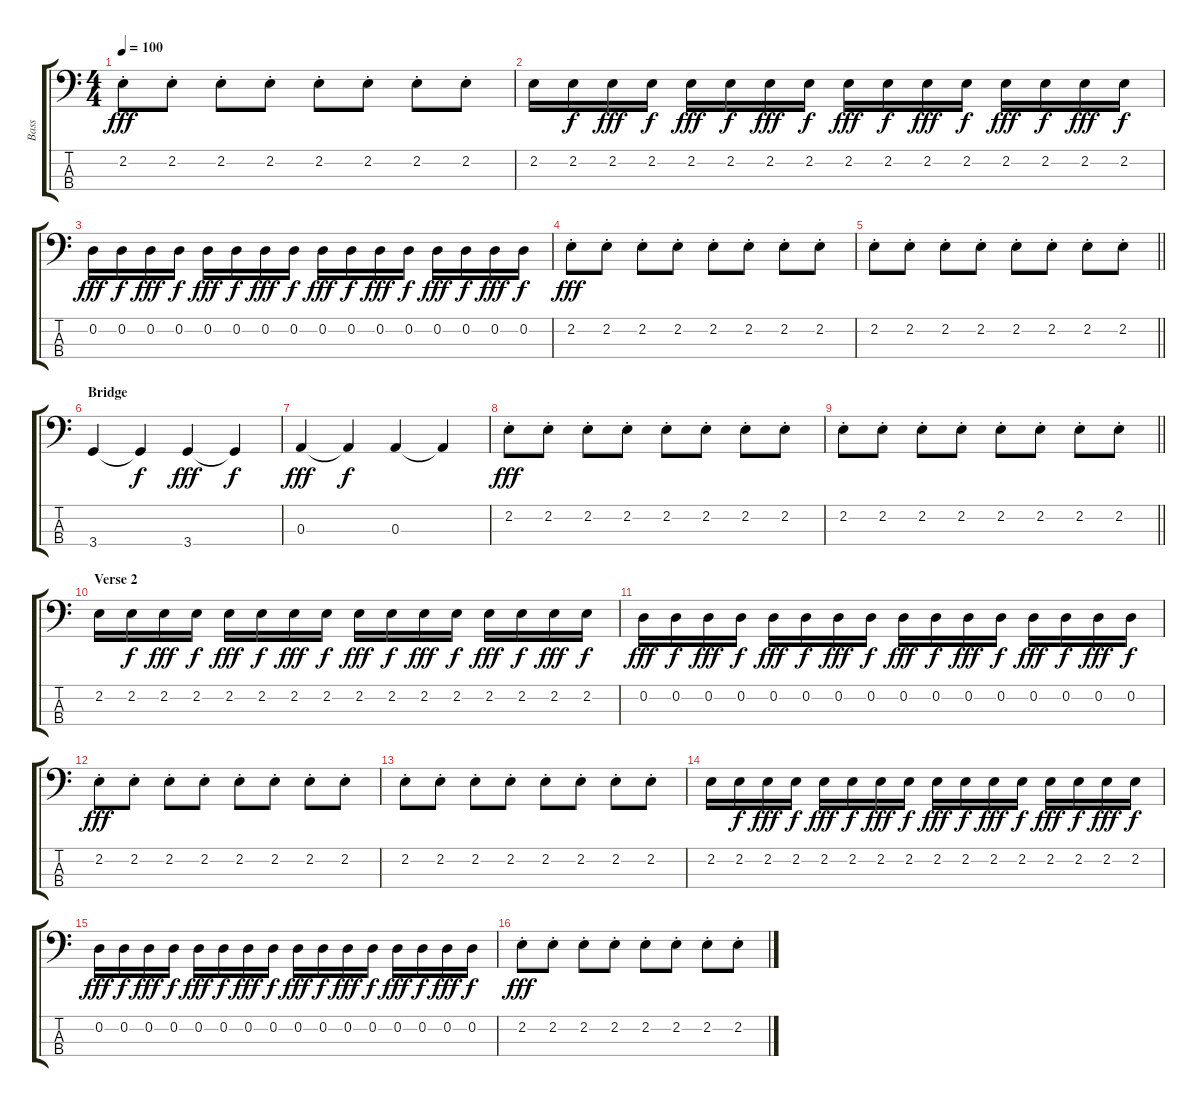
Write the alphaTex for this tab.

\track ("Bass" "Bass") {instrument electricbassfinger}
\staff {score tabs}
\tuning (G2 D2 A1 E1) {hide}
\ts (4 4)
\tempo 100
\clef f4
\ks c
2.2{st}.8{dy fff} 2.2{st}.8 2.2{st}.8 2.2{st}.8 2.2{st}.8 2.2{st}.8 2.2{st}.8 2.2{st}.8 |
2.2.16 2.2.16{dy f} 2.2.16{dy fff} 2.2.16{dy f} 2.2.16{dy fff} 2.2.16{dy f} 2.2.16{dy fff} 2.2.16{dy f} 2.2.16{dy fff} 2.2.16{dy f} 2.2.16{dy fff} 2.2.16{dy f} 2.2.16{dy fff} 2.2.16{dy f} 2.2.16{dy fff} 2.2.16{dy f} |
0.2.16{dy fff} 0.2.16{dy f} 0.2.16{dy fff} 0.2.16{dy f} 0.2.16{dy fff} 0.2.16{dy f} 0.2.16{dy fff} 0.2.16{dy f} 0.2.16{dy fff} 0.2.16{dy f} 0.2.16{dy fff} 0.2.16{dy f} 0.2.16{dy fff} 0.2.16{dy f} 0.2.16{dy fff} 0.2.16{dy f} |
2.2{st}.8{dy fff} 2.2{st}.8 2.2{st}.8 2.2{st}.8 2.2{st}.8 2.2{st}.8 2.2{st}.8 2.2{st}.8 |
\barLineRight lightlight
2.2{st}.8 2.2{st}.8 2.2{st}.8 2.2{st}.8 2.2{st}.8 2.2{st}.8 2.2{st}.8 2.2{st}.8 |
\section ("" "Bridge")
3.4.4 3.4{t}.4{dy f} 3.4.4{dy fff} 3.4{t}.4{dy f} |
0.3.4{dy fff} 0.3{t}.4{dy f} 0.3.4 0.3{t}.4 |
2.2{st}.8{dy fff} 2.2{st}.8 2.2{st}.8 2.2{st}.8 2.2{st}.8 2.2{st}.8 2.2{st}.8 2.2{st}.8 |
\barLineRight lightlight
2.2{st}.8 2.2{st}.8 2.2{st}.8 2.2{st}.8 2.2{st}.8 2.2{st}.8 2.2{st}.8 2.2{st}.8 |
\section ("" "Verse 2")
2.2.16 2.2.16{dy f} 2.2.16{dy fff} 2.2.16{dy f} 2.2.16{dy fff} 2.2.16{dy f} 2.2.16{dy fff} 2.2.16{dy f} 2.2.16{dy fff} 2.2.16{dy f} 2.2.16{dy fff} 2.2.16{dy f} 2.2.16{dy fff} 2.2.16{dy f} 2.2.16{dy fff} 2.2.16{dy f} |
0.2.16{dy fff} 0.2.16{dy f} 0.2.16{dy fff} 0.2.16{dy f} 0.2.16{dy fff} 0.2.16{dy f} 0.2.16{dy fff} 0.2.16{dy f} 0.2.16{dy fff} 0.2.16{dy f} 0.2.16{dy fff} 0.2.16{dy f} 0.2.16{dy fff} 0.2.16{dy f} 0.2.16{dy fff} 0.2.16{dy f} |
2.2{st}.8{dy fff} 2.2{st}.8 2.2{st}.8 2.2{st}.8 2.2{st}.8 2.2{st}.8 2.2{st}.8 2.2{st}.8 |
2.2{st}.8 2.2{st}.8 2.2{st}.8 2.2{st}.8 2.2{st}.8 2.2{st}.8 2.2{st}.8 2.2{st}.8 |
2.2.16 2.2.16{dy f} 2.2.16{dy fff} 2.2.16{dy f} 2.2.16{dy fff} 2.2.16{dy f} 2.2.16{dy fff} 2.2.16{dy f} 2.2.16{dy fff} 2.2.16{dy f} 2.2.16{dy fff} 2.2.16{dy f} 2.2.16{dy fff} 2.2.16{dy f} 2.2.16{dy fff} 2.2.16{dy f} |
0.2.16{dy fff} 0.2.16{dy f} 0.2.16{dy fff} 0.2.16{dy f} 0.2.16{dy fff} 0.2.16{dy f} 0.2.16{dy fff} 0.2.16{dy f} 0.2.16{dy fff} 0.2.16{dy f} 0.2.16{dy fff} 0.2.16{dy f} 0.2.16{dy fff} 0.2.16{dy f} 0.2.16{dy fff} 0.2.16{dy f} |
2.2{st}.8{dy fff} 2.2{st}.8 2.2{st}.8 2.2{st}.8 2.2{st}.8 2.2{st}.8 2.2{st}.8 2.2{st}.8
